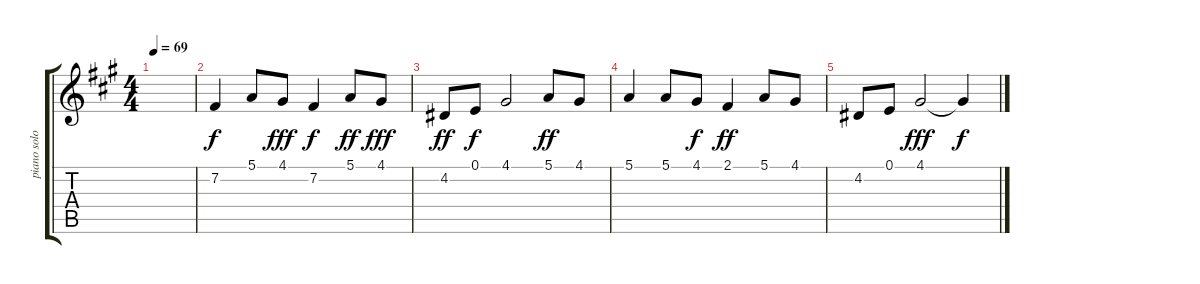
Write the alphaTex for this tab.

\track ("piano solo" "piano solo") {instrument acousticgrandpiano}
\staff {score tabs}
\tuning (E4 B3 G3 D3 A2 E2) {hide}
\ts (4 4)
\tempo 69
\clef g2
\ks f#minor
|
7.2.4 5.1.8 4.1.8{dy fff} 7.2.4{dy f} 5.1.8{dy ff} 4.1.8{dy fff} |
4.2.8{dy ff} 0.1.8{dy f} 4.1.2 5.1.8{dy ff} 4.1.8 |
5.1.4 5.1.8 4.1.8{dy f} 2.1.4{dy ff} 5.1.8 4.1.8 |
4.2.8 0.1.8 4.1.2{dy fff} 4.1{t}.4{dy f}
